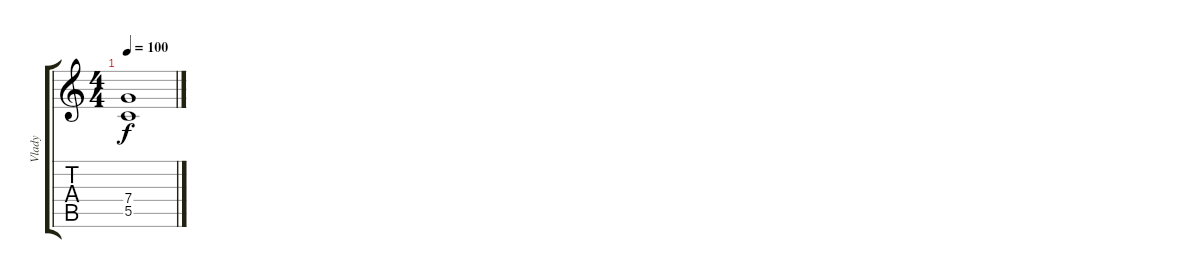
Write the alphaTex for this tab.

\track ("Vlady" "Vlady") {instrument overdrivenguitar}
\staff {score tabs}
\tuning (D4 A3 F3 C3 G2 D2) {hide}
\ts (4 4)
\tempo 100
\clef g2
\ks c
(7.4{t} 5.5{t}).1{dy f}
